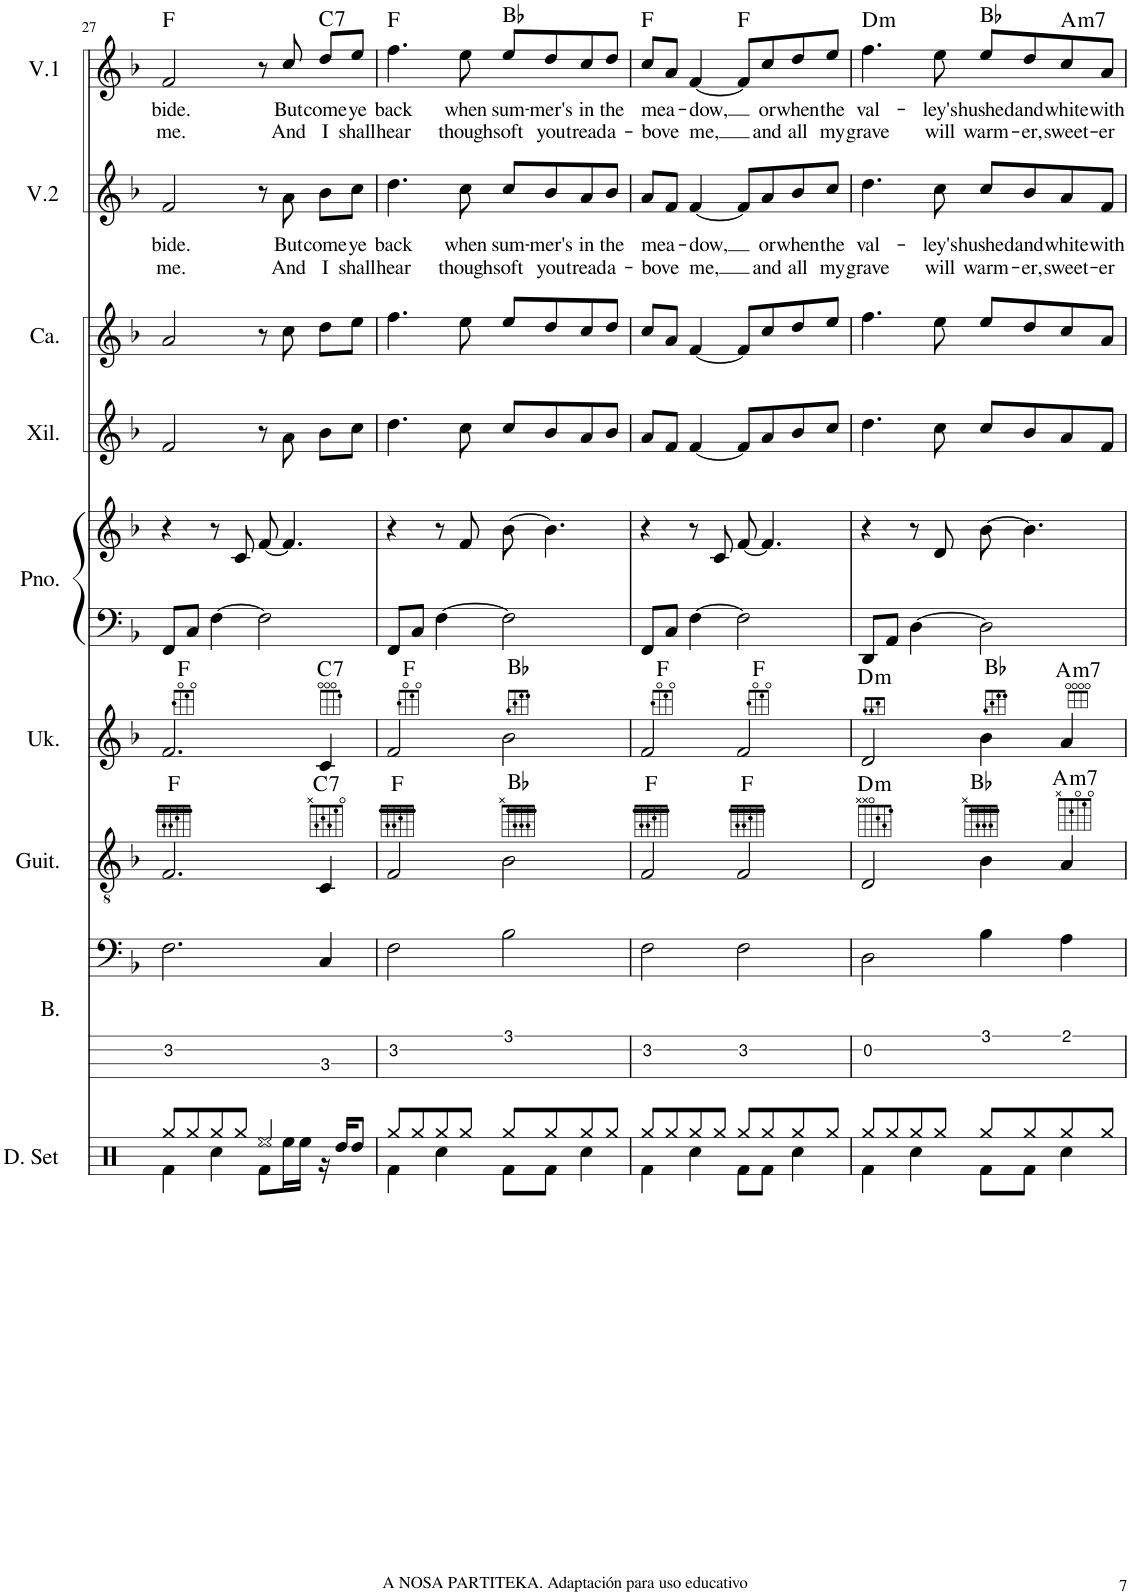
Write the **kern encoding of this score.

**kern	**kern	**kern	**kern	**harte	**kern	**harte	**kern	**kern	**kern	**kern	**kern	**text	**text	**kern	**text	**text	**harte
*part9	*part8	*part8	*part7	*part7	*part6	*part6	*part5	*part5	*part4	*part3	*part2	*part2	*part2	*part1	*part1	*part1	*part1
*staff11	*staff10	*staff9	*staff8	*	*staff7	*	*staff6	*staff5	*staff4	*staff3	*staff2	*staff2	*staff2	*staff1	*staff1	*staff1	*
*I"Batería	*I"Baixo	*	*I"Guitarra	*	*I"Ukelele	*	*I"Piano	*	*I"Xilófono	*I"Carillón	*I"Voz 2	*	*	*I"Voz 1	*	*	*
*	*I'B.	*	*I'Guit.	*	*I'Uk.	*	*I'Pno.	*	*I'Xil.	*I'Ca.	*I'V.2	*	*	*I'V.1	*	*	*
!!LO:PB:g=z
*clefX	*	*clefF4	*clefGv2	*	*clefG2	*	*clefF4	*clefG2	*clefG2	*clefG2	*clefG2	*	*	*clefG2	*	*	*
*	*Trd7c12	*Trd7c12	*	*	*	*	*	*	*Trd-7c-12	*Trd-14c-24	*	*	*	*	*	*	*
*k[b-e-]	*k[b-]	*k[b-]	*k[b-]	*	*k[b-]	*	*k[b-]	*k[b-]	*k[b-]	*k[b-]	*k[b-]	*	*	*k[b-]	*	*	*
*M4/4	*M4/4	*M4/4	*M4/4	*	*M4/4	*	*M4/4	*M4/4	*M4/4	*M4/4	*M4/4	*	*	*M4/4	*	*	*
=27	=27	=27	=27	=27	=27	=27	=27	=27	=27	=27	=27	=27	=27	=27	=27	=27	=27
*^	*	*	*	*	*	*	*	*	*	*	*	*	*	*	*	*	*
!	!	!	!	!	!	!	!	!	!	!	!	!	!LO:LY:b	!LO:LY:b	!	!LO:LY:b	!LO:LY:b	!
8Rgg/L	4Rf\	2.F	2.F\	2.F/	F:maj	2.f/	F:maj	8FF/L	4r	2f/	2a/	2f/	bide.	me.	2f/	bide.	me.	F:maj
8Rgg/	.	.	.	.	.	.	.	8C/J	.	.	.	.	.	.	.	.	.	.
8Rgg/	4Rcc\	.	.	.	.	.	.	[4F\	8r	.	.	.	.	.	.	.	.	.
8Rgg/J	.	.	.	.	.	.	.	.	8c/	.	.	.	.	.	.	.	.	.
2Ree/	8Rf\L	.	.	.	.	.	.	2F\]	[8f/	8r	8r	8r	.	.	8r	.	.	.
!	!	!	!	!	!	!	!	!	!	!	!	!	!LO:LY:b	!LO:LY:b	!	!LO:LY:b	!LO:LY:b	!
.	16Ree\L	.	.	.	.	.	.	.	4.f/]	8a\	8cc\	8a\	But	And	8cc/	But	And	.
.	16Ree\JJ	.	.	.	.	.	.	.	.	.	.	.	.	.	.	.	.	.
!	!	!	!	!	!LO:H:kt=7	!	!LO:H:kt=7	!	!	!	!	!	!LO:LY:b	!LO:LY:b	!	!LO:LY:b	!LO:LY:b	!LO:H:kt=7
.	16r	4C	4C/	4C/	C:7	4c/	C:7	.	.	8b-\L	8dd\L	8b-\L	come	I	8dd/L	come	I	C:7
.	16Rdd/KL	.	.	.	.	.	.	.	.	.	.	.	.	.	.	.	.	.
!	!	!	!	!	!	!	!	!	!	!	!	!	!LO:LY:b	!LO:LY:b	!	!LO:LY:b	!LO:LY:b	!
.	8Rdd/J	.	.	.	.	.	.	.	.	8cc\J	8ee\J	8cc\J	ye	shall	8ee/J	ye	shall	.
=28	=28	=28	=28	=28	=28	=28	=28	=28	=28	=28	=28	=28	=28	=28	=28	=28	=28	=28
!	!	!	!	!	!	!	!	!	!	!	!	!	!LO:LY:b	!LO:LY:b	!	!LO:LY:b	!LO:LY:b	!
8Rgg/L	4Rf\	2F	2F\	2F/	F:maj	2f/	F:maj	8FF/L	4r	4.dd\	4.ff\	4.dd\	back	hear	4.ff\	back	hear	F:maj
8Rgg/	.	.	.	.	.	.	.	8C/J	.	.	.	.	.	.	.	.	.	.
8Rgg/	4Rcc\	.	.	.	.	.	.	[4F\	8r	.	.	.	.	.	.	.	.	.
!	!	!	!	!	!	!	!	!	!	!	!	!	!LO:LY:b	!LO:LY:b	!	!LO:LY:b	!LO:LY:b	!
8Rgg/J	.	.	.	.	.	.	.	.	8f/	8cc\	8ee\	8cc\	when	though	8ee\	when	though	.
!	!	!	!	!	!	!	!	!	!	!	!	!	!LO:LY:b	!LO:LY:b	!	!LO:LY:b	!LO:LY:b	!
8Rgg/L	8Rf\L	2B-	2B-\	2B-\	Bb:maj	2b-\	Bb:maj	2F\]	[8b-\	8cc/L	8ee/L	8cc/L	sum-	soft	8ee/L	sum-	soft	Bb:maj
!	!	!	!	!	!	!	!	!	!	!	!	!	!LO:LY:b	!LO:LY:b	!	!LO:LY:b	!LO:LY:b	!
8Rgg/	8Rf\J	.	.	.	.	.	.	.	4.b-\]	8b-/	8dd/	8b-/	-mer's	you	8dd/	-mer's	you	.
!	!	!	!	!	!	!	!	!	!	!	!	!	!LO:LY:b	!LO:LY:b	!	!LO:LY:b	!LO:LY:b	!
8Rgg/	4Rcc\	.	.	.	.	.	.	.	.	8a/	8cc/	8a/	in	tread	8cc/	in	tread	.
!	!	!	!	!	!	!	!	!	!	!	!	!	!LO:LY:b	!LO:LY:b	!	!LO:LY:b	!LO:LY:b	!
8Rgg/J	.	.	.	.	.	.	.	.	.	8b-/J	8dd/J	8b-/J	the	a-	8dd/J	the	a-	.
=29	=29	=29	=29	=29	=29	=29	=29	=29	=29	=29	=29	=29	=29	=29	=29	=29	=29	=29
!	!	!	!	!	!	!	!	!	!	!	!	!	!LO:LY:b	!LO:LY:b	!	!LO:LY:b	!LO:LY:b	!
8Rgg/L	4Rf\	2F	2F\	2F/	F:maj	2f/	F:maj	8FF/L	4r	8a/L	8cc/L	8a/L	mea-	-bove	8cc/L	mea-	-bove	F:maj
8Rgg/	.	.	.	.	.	.	.	8C/J	.	8f/J	8a/J	8f/J	.	.	8a/J	.	.	.
!	!	!	!	!	!	!	!	!	!	!	!	!	!LO:LY:b	!LO:LY:b	!	!LO:LY:b	!LO:LY:b	!
8Rgg/	4Rcc\	.	.	.	.	.	.	[4F\	8r	[<4f/	[<4f/	[<4f/	-dow,	me,	[<4f/	-dow,	me,	.
8Rgg/J	.	.	.	.	.	.	.	.	8c/	.	.	.	.	.	.	.	.	.
8Rgg/L	8Rf\L	2F	2F\	2F/	F:maj	2f/	F:maj	2F\]	[8f/	8f/L]	8f/L]	8f/L]	.	.	8f/L]	.	.	F:maj
!	!	!	!	!	!	!	!	!	!	!	!	!	!LO:LY:b	!LO:LY:b	!	!LO:LY:b	!LO:LY:b	!
8Rgg/	8Rf\J	.	.	.	.	.	.	.	4.f/]	8a/	8cc/	8a/	or	and	8cc/	or	and	.
!	!	!	!	!	!	!	!	!	!	!	!	!	!LO:LY:b	!LO:LY:b	!	!LO:LY:b	!LO:LY:b	!
8Rgg/	4Rcc\	.	.	.	.	.	.	.	.	8b-/	8dd/	8b-/	when	all	8dd/	when	all	.
!	!	!	!	!	!	!	!	!	!	!	!	!	!LO:LY:b	!LO:LY:b	!	!LO:LY:b	!LO:LY:b	!
8Rgg/J	.	.	.	.	.	.	.	.	.	8cc/J	8ee/J	8cc/J	the	my	8ee/J	the	my	.
=30	=30	=30	=30	=30	=30	=30	=30	=30	=30	=30	=30	=30	=30	=30	=30	=30	=30	=30
!	!	!	!	!	!LO:H:kt=m	!	!LO:H:kt=m	!	!	!	!	!	!LO:LY:b	!LO:LY:b	!	!LO:LY:b	!LO:LY:b	!LO:H:kt=m
8Rgg/L	4Rf\	2D	2D\	2D/	D:min	2d/	D:min	8DD/L	4r	4.dd\	4.ff\	4.dd\	val-	grave	4.ff\	val-	grave	D:min
8Rgg/	.	.	.	.	.	.	.	8AA/J	.	.	.	.	.	.	.	.	.	.
8Rgg/	4Rcc\	.	.	.	.	.	.	[4D\	8r	.	.	.	.	.	.	.	.	.
!	!	!	!	!	!	!	!	!	!	!	!	!	!LO:LY:b	!LO:LY:b	!	!LO:LY:b	!LO:LY:b	!
8Rgg/J	.	.	.	.	.	.	.	.	8d/	8cc\	8ee\	8cc\	-ley's	will	8ee\	-ley's	will	.
!	!	!	!	!	!	!	!	!	!	!	!	!	!LO:LY:b	!LO:LY:b	!	!LO:LY:b	!LO:LY:b	!
8Rgg/L	8Rf\L	4B-	4B-\	4B-\	Bb:maj	4b-\	Bb:maj	2D\]	[8b-\	8cc/L	8ee/L	8cc/L	hushed	warm-	8ee/L	hushed	warm-	Bb:maj
!	!	!	!	!	!	!	!	!	!	!	!	!	!LO:LY:b	!LO:LY:b	!	!LO:LY:b	!LO:LY:b	!
8Rgg/	8Rf\J	.	.	.	.	.	.	.	4.b-\]	8b-/	8dd/	8b-/	and	-er,	8dd/	and	-er,	.
!	!	!	!	!	!LO:H:kt=m7	!	!LO:H:kt=m7	!	!	!	!	!	!LO:LY:b	!LO:LY:b	!	!LO:LY:b	!LO:LY:b	!LO:H:kt=m7
8Rgg/	4Rcc\	4A	4A\	4A/	A:min7	4a/	A:min7	.	.	8a/	8cc/	8a/	white	sweet-	8cc/	white	sweet-	A:min7
!	!	!	!	!	!	!	!	!	!	!	!	!	!LO:LY:b	!LO:LY:b	!	!LO:LY:b	!LO:LY:b	!
8Rgg/J	.	.	.	.	.	.	.	.	.	8f/J	8a/J	8f/J	with	-er	8a/J	with	-er	.
*v	*v	*	*	*	*	*	*	*	*	*	*	*	*	*	*	*	*	*
=	=	=	=	=	=	=	=	=	=	=	=	=	=	=	=	=	=
*-	*-	*-	*-	*-	*-	*-	*-	*-	*-	*-	*-	*-	*-	*-	*-	*-	*-
